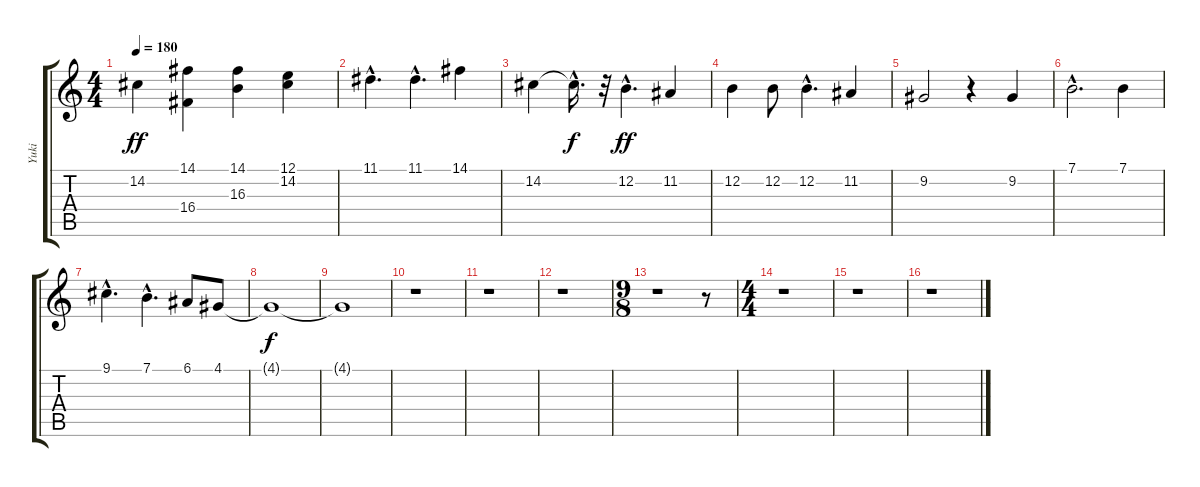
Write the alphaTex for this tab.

\track ("Yuki" "Yuki") {instrument tenorsax}
\staff {score tabs}
\tuning (E4 B3 G3 D3 A2 E2) {hide}
\ts (4 4)
\tempo 180
\clef g2
\ks c
14.2.4{dy ff} (14.1 16.4).4 (14.1 16.3).4 (12.1 14.2).4 |
11.1{hac}.4{d} 11.1{hac}.4{d} 14.1.4 |
14.2.4 14.2{hac t}.16{d dy f} r.32 12.2{hac}.4{d dy ff} 11.2.4 |
12.2.4 12.2.8 12.2{hac}.4{d} 11.2.4 |
9.2.2 r.4 9.2.4 |
7.1{hac}.2{d} 7.1.4 |
9.1{hac}.4{d} 7.1{hac}.4{d} 6.1.8 4.1.8 |
4.1{t}.1{dy f} |
4.1{t}.1 |
r.1 |
r.1 |
r.1 |
\ts (9 8)
r.1 r.8 |
\ts (4 4)
r.1 |
r.1 |
r.1
